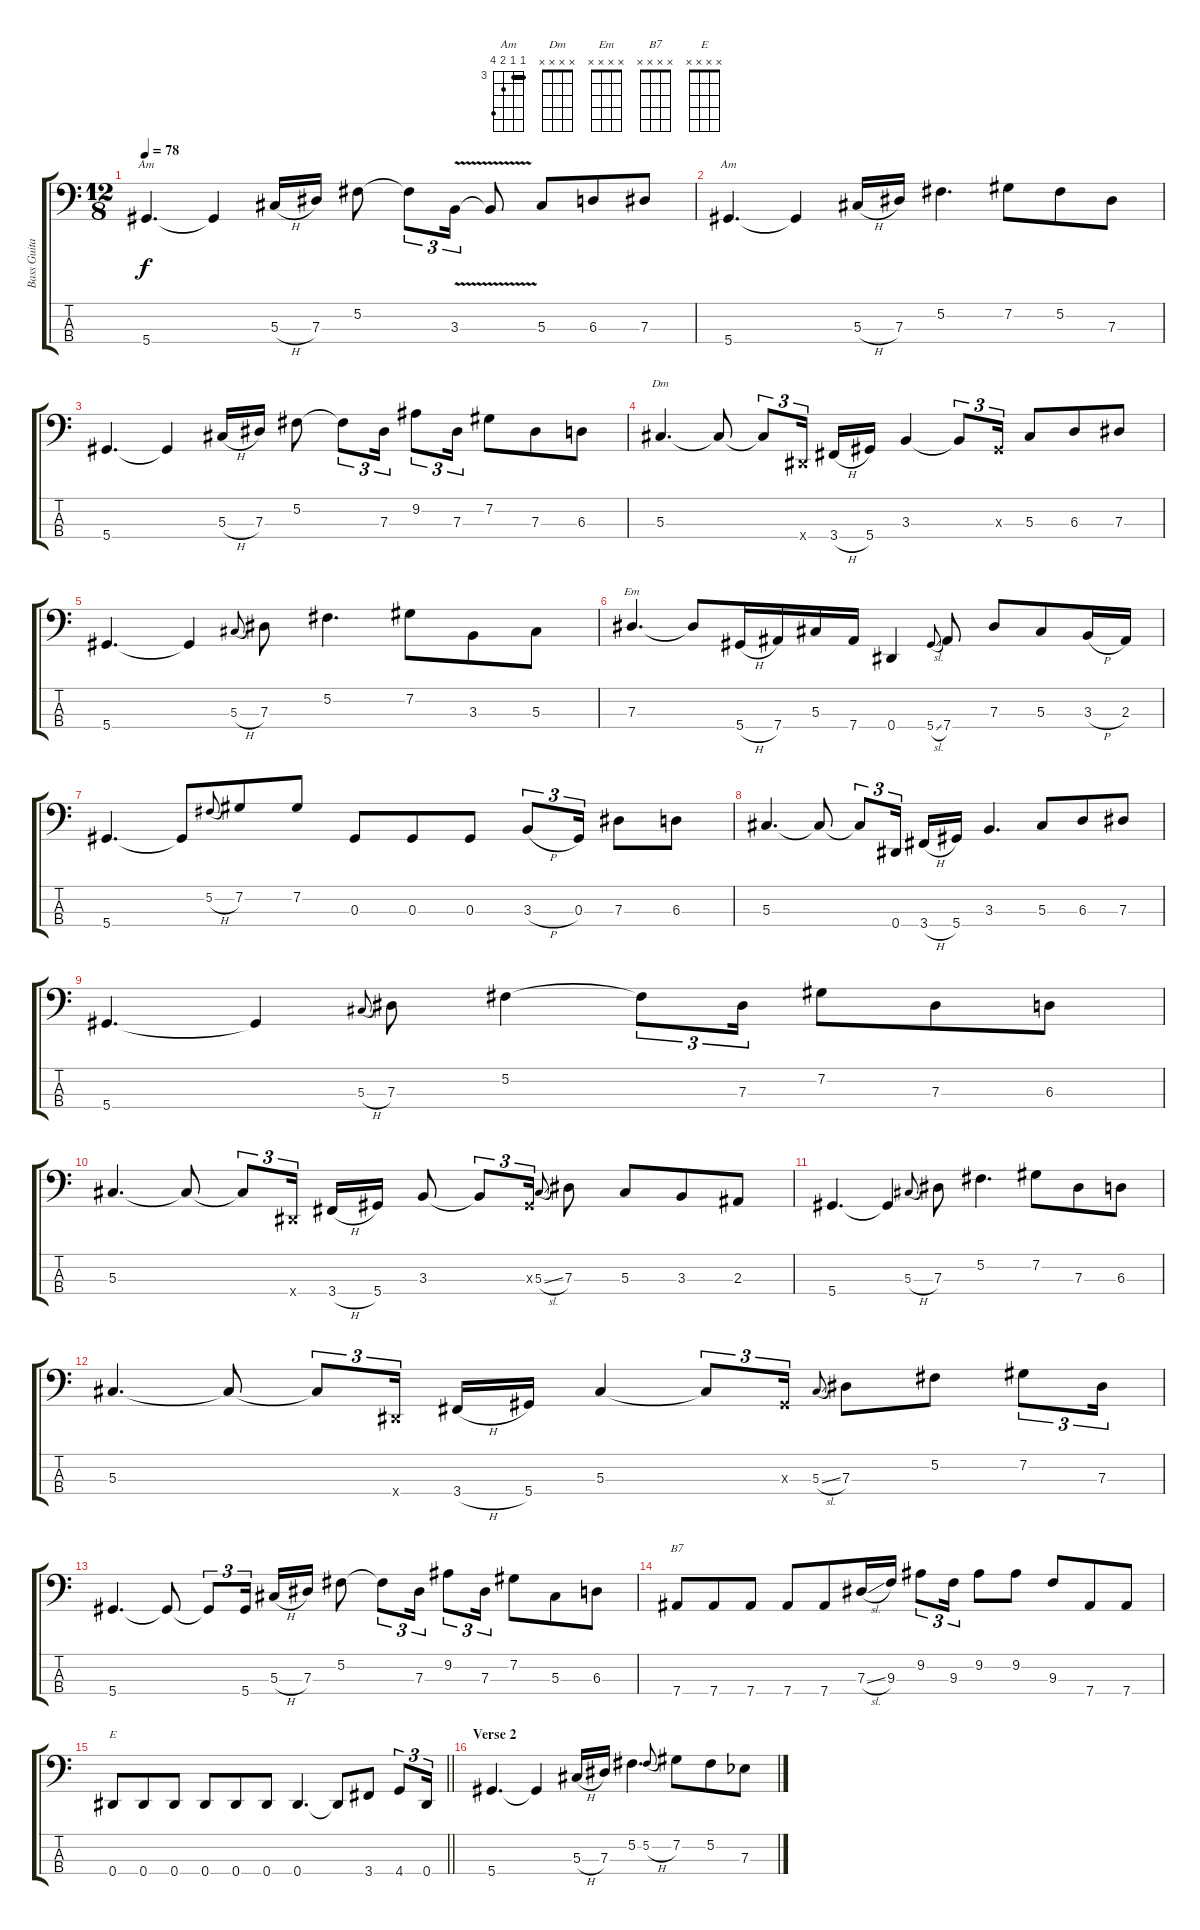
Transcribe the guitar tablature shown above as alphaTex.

\track ("Bass Guitar" "Bass Guita") {instrument electricbassfinger}
\staff {score tabs}
\tuning (Gb2 Db2 Ab1 Eb1) {hide}
\chord ("Am" x x x x)
\chord ("Am" 3 3 4 6) {firstfret 3 barre 3}
\chord ("Dm" x x x x)
\chord ("Em" x x x x)
\chord ("B7" x x x x)
\chord ("E" x x x x)
\ts (12 8)
\tempo 78
\clef f4
\ks c
5.4.4{d ch "Am" dy f} 5.4{t}.4 5.3{h}.16 7.3.16 5.2.8 5.2{t}.8{tu (3 2)} 3.3{v}.16{tu (3 2)} 3.3{t}.8 5.3.8 6.3.8 7.3.8 |
5.4.4{d ch "Am"} 5.4{t}.4 5.3{h}.16 7.3.16 5.2.4{d} 7.2.8 5.2.8 7.3.8 |
5.4.4{d} 5.4{t}.4 5.3{h}.16 7.3.16 5.2.8 5.2{t}.8{tu (3 2)} 7.3.16{tu (3 2)} 9.2.8{tu (3 2)} 7.3.16{tu (3 2)} 7.2.8 7.3.8 6.3.8 |
5.3.4{d ch "Dm" beam Up} 5.3{t}.8 5.3{t}.8{tu (3 2)} 0.4{x}.16{tu (3 2) beam splitsecondary} 3.4{h}.16 5.4.16 3.3.4 3.3{t}.8{tu (3 2)} 0.3{x}.16{tu (3 2)} 5.3.8{beam Up} 6.3.8{beam Up} 7.3.8{beam Up} |
5.4.4{d} 5.4{t}.4 5.3{h}.8{gr onbeat} 7.3.8 5.2.4{d} 7.2.8 3.3.8 5.3.8 |
7.3.4{d ch "Em" beam Up} 7.3{t}.8 5.4{h}.16 7.4.16 5.3.16 7.4.16 0.4.4 5.4{sl}.8{gr onbeat} 7.4.8 7.3.8 5.3.8 3.3{h}.16 2.3.16 |
5.4.4{d} 5.4{t}.8{beam Up} 5.2{h}.8{gr onbeat} 7.2.8{beam Up} 7.2.8{beam Up} 0.3.8 0.3.8 0.3.8 3.3{h}.8{tu (3 2)} 0.3.16{tu (3 2)} 7.3.8 6.3.8 |
5.3.4{d beam Up} 5.3{t}.8 5.3{t}.8{tu (3 2)} 0.4.16{tu (3 2) beam splitsecondary} 3.4{h}.16 5.4.16 3.3.4{d} 5.3.8 6.3.8 7.3.8 |
5.4.4{d} 5.4{t}.4 5.3{h}.8{gr onbeat} 7.3.8 5.2.4 5.2{t}.8{tu (3 2)} 7.3.16{tu (3 2)} 7.2.8 7.3.8 6.3.8 |
5.3.4{d} 5.3{t}.8 5.3{t}.8{tu (3 2)} 0.4{x}.16{tu (3 2) beam splitsecondary} 3.4{h}.16 5.4.16 3.3.8 3.3{t}.8{tu (3 2)} 0.3{x}.16{tu (3 2)} 5.3{sl}.8{gr onbeat} 7.3.8 5.3.8 3.3.8 2.3.8 |
5.4.4{d} 5.4{t}.4 5.3{h}.8{gr onbeat} 7.3.8 5.2.4{d} 7.2.8 7.3.8 6.3.8 |
5.3.4{d beam Up} 5.3{t}.8 5.3{t}.8{tu (3 2)} 0.4{x}.16{tu (3 2) beam splitsecondary} 3.4{h}.16 5.4.16 5.3.4{beam Up} 5.3{t}.8{tu (3 2)} 0.3{x}.16{tu (3 2)} 5.3{sl}.8{gr onbeat} 7.3.8 5.2.8 7.2.8{tu (3 2)} 7.3.16{tu (3 2)} |
5.4.4{d} 5.4{t}.8 5.4{t}.8{tu (3 2)} 5.4.16{tu (3 2) beam splitsecondary} 5.3{h}.16 7.3.16 5.2.8 5.2{t}.8{tu (3 2)} 7.3.16{tu (3 2)} 9.2.8{tu (3 2)} 7.3.16{tu (3 2)} 7.2.8 5.3.8 6.3.8 |
7.4.8{ch "B7"} 7.4.8 7.4.8 7.4.8 7.4.8 7.3{sl}.16 9.3.16 9.2.8{tu (3 2)} 9.3.16{tu (3 2)} 9.2.8 9.2.8 9.3.8 7.4.8 7.4.8 |
\barLineRight lightlight
0.4.8{ch "E"} 0.4.8 0.4.8 0.4.8 0.4.8 0.4.8 0.4.4{d} 0.4{t}.8 3.4.8 4.4.8{tu (3 2)} 0.4.16{tu (3 2)} |
\section ("" "Verse 2")
5.4.4{d} 5.4{t}.4 5.3{h}.16 7.3.16 5.2.4{d} 5.2{h}.8{gr onbeat} 7.2.8 5.2.8 7.3{acc b}.8
